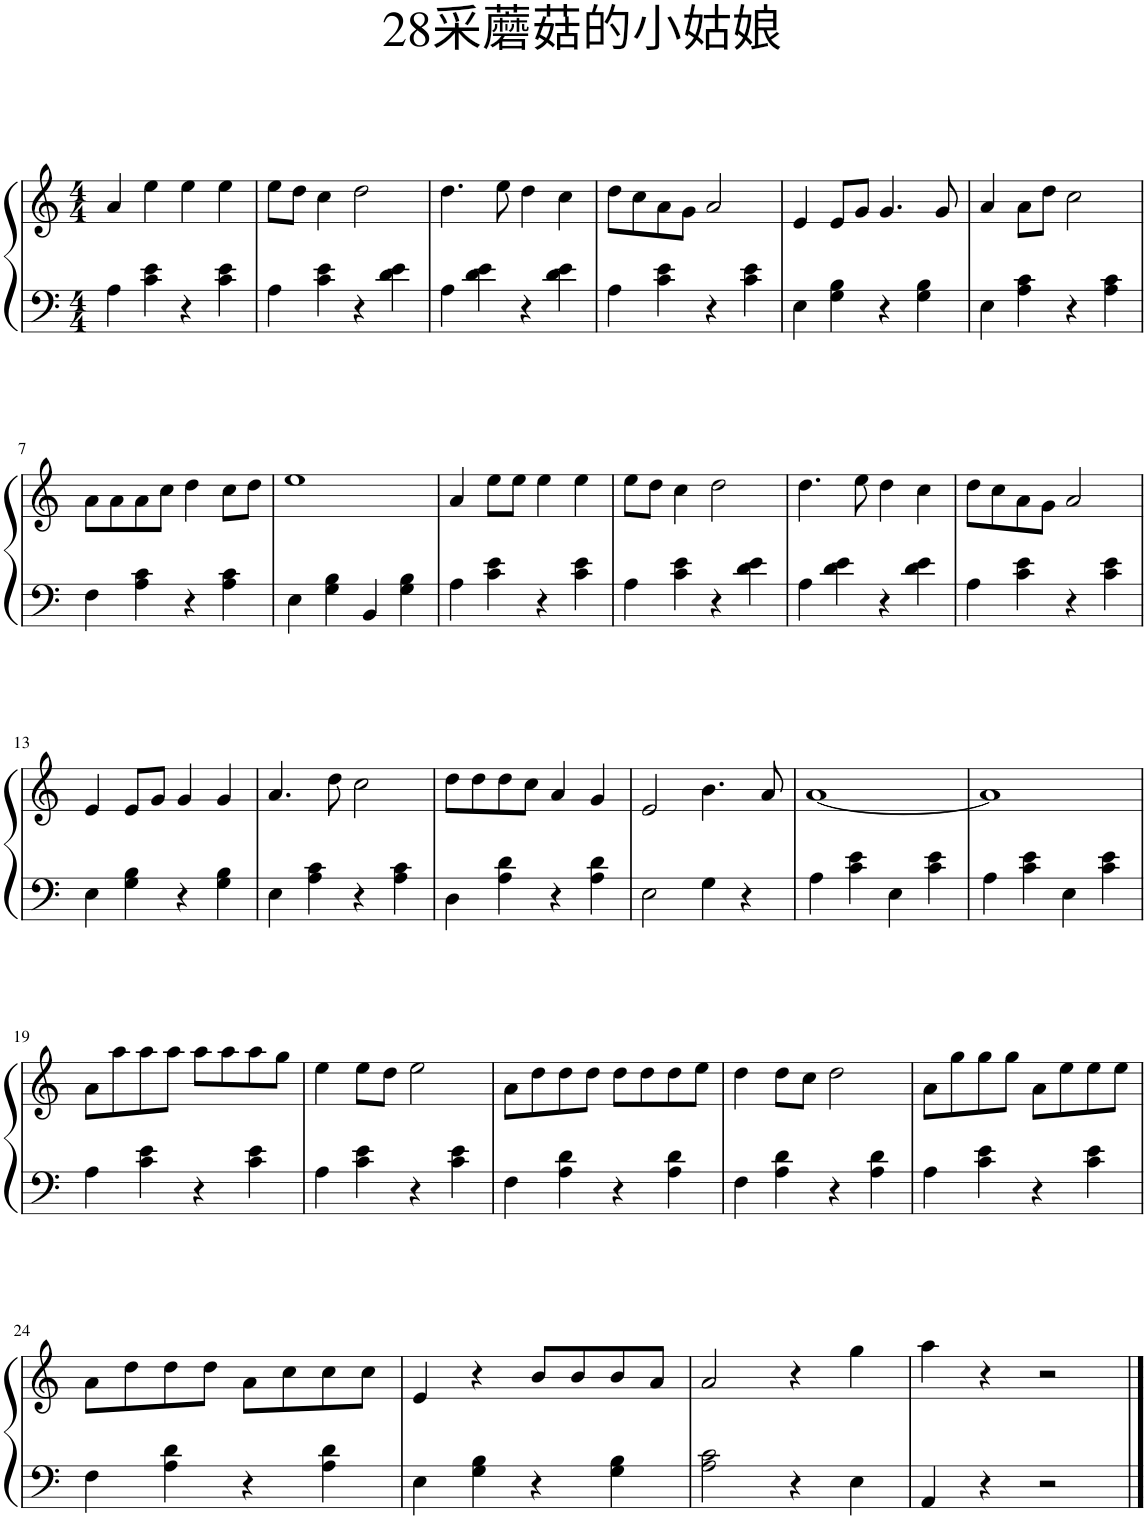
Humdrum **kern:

**kern	**kern
*part1	*part1
*staff2	*staff1
*I"钢琴	*
*clefF4	*clefG2
*k[]	*k[]
*M4/4	*M4/4
=1	=1
4A\	4a/
4c\ 4e\	4ee\
4r	4ee\
4c\ 4e\	4ee\
=2	=2
4A\	8ee\L
.	8dd\J
4c\ 4e\	4cc\
4r	2dd\
4d\ 4e\	.
=3	=3
4A\	4.dd\
4d\ 4e\	.
.	8ee\
4r	4dd\
4d\ 4e\	4cc\
=4	=4
4A\	8dd\L
.	8cc\
4c\ 4e\	8a\
.	8g\J
4r	2a/
4c\ 4e\	.
=5	=5
4E\	4e/
4G\ 4B\	8e/L
.	8g/J
4r	4.g/
4G\ 4B\	.
.	8g/
=6	=6
4E\	4a/
4A\ 4c\	8a\L
.	8dd\J
4r	2cc\
4A\ 4c\	.
!!LO:LB:g=z
=7	=7
4F\	8a\L
.	8a\
4A\ 4c\	8a\
.	8cc\J
4r	4dd\
4A\ 4c\	8cc\L
.	8dd\J
=8	=8
4E\	1ee
4G\ 4B\	.
4BB/	.
4G\ 4B\	.
=9	=9
4A\	4a/
4c\ 4e\	8ee\L
.	8ee\J
4r	4ee\
4c\ 4e\	4ee\
=10	=10
4A\	8ee\L
.	8dd\J
4c\ 4e\	4cc\
4r	2dd\
4d\ 4e\	.
=11	=11
4A\	4.dd\
4d\ 4e\	.
.	8ee\
4r	4dd\
4d\ 4e\	4cc\
=12	=12
4A\	8dd\L
.	8cc\
4c\ 4e\	8a\
.	8g\J
4r	2a/
4c\ 4e\	.
!!LO:LB:g=z
=13	=13
4E\	4e/
4G\ 4B\	8e/L
.	8g/J
4r	4g/
4G\ 4B\	4g/
=14	=14
4E\	4.a/
4A\ 4c\	.
.	8dd\
4r	2cc\
4A\ 4c\	.
=15	=15
4D\	8dd\L
.	8dd\
4A\ 4d\	8dd\
.	8cc\J
4r	4a/
4A\ 4d\	4g/
=16	=16
2E\	2e/
4G\	4.b\
4r	.
.	8a/
=17	=17
4A\	[1a
4c\ 4e\	.
4E\	.
4c\ 4e\	.
=18	=18
4A\	1a]
4c\ 4e\	.
4E\	.
4c\ 4e\	.
!!LO:LB:g=z
=19	=19
4A\	8a\L
.	8aa\
4c\ 4e\	8aa\
.	8aa\J
4r	8aa\L
.	8aa\
4c\ 4e\	8aa\
.	8gg\J
=20	=20
4A\	4ee\
4c\ 4e\	8ee\L
.	8dd\J
4r	2ee\
4c\ 4e\	.
=21	=21
4F\	8a\L
.	8dd\
4A\ 4d\	8dd\
.	8dd\J
4r	8dd\L
.	8dd\
4A\ 4d\	8dd\
.	8ee\J
=22	=22
4F\	4dd\
4A\ 4d\	8dd\L
.	8cc\J
4r	2dd\
4A\ 4d\	.
=23	=23
4A\	8a\L
.	8gg\
4c\ 4e\	8gg\
.	8gg\J
4r	8a\L
.	8ee\
4c\ 4e\	8ee\
.	8ee\J
!!LO:LB:g=z
=24	=24
4F\	8a\L
.	8dd\
4A\ 4d\	8dd\
.	8dd\J
4r	8a\L
.	8cc\
4A\ 4d\	8cc\
.	8cc\J
=25	=25
4E\	4e/
4G\ 4B\	4r
4r	8b/L
.	8b/
4G\ 4B\	8b/
.	8a/J
=26	=26
2A\ 2c\	2a/
4r	4r
4E\	4gg\
=27	=27
4AA/	4aa\
4r	4r
2r	2r
==	==
*-	*-
